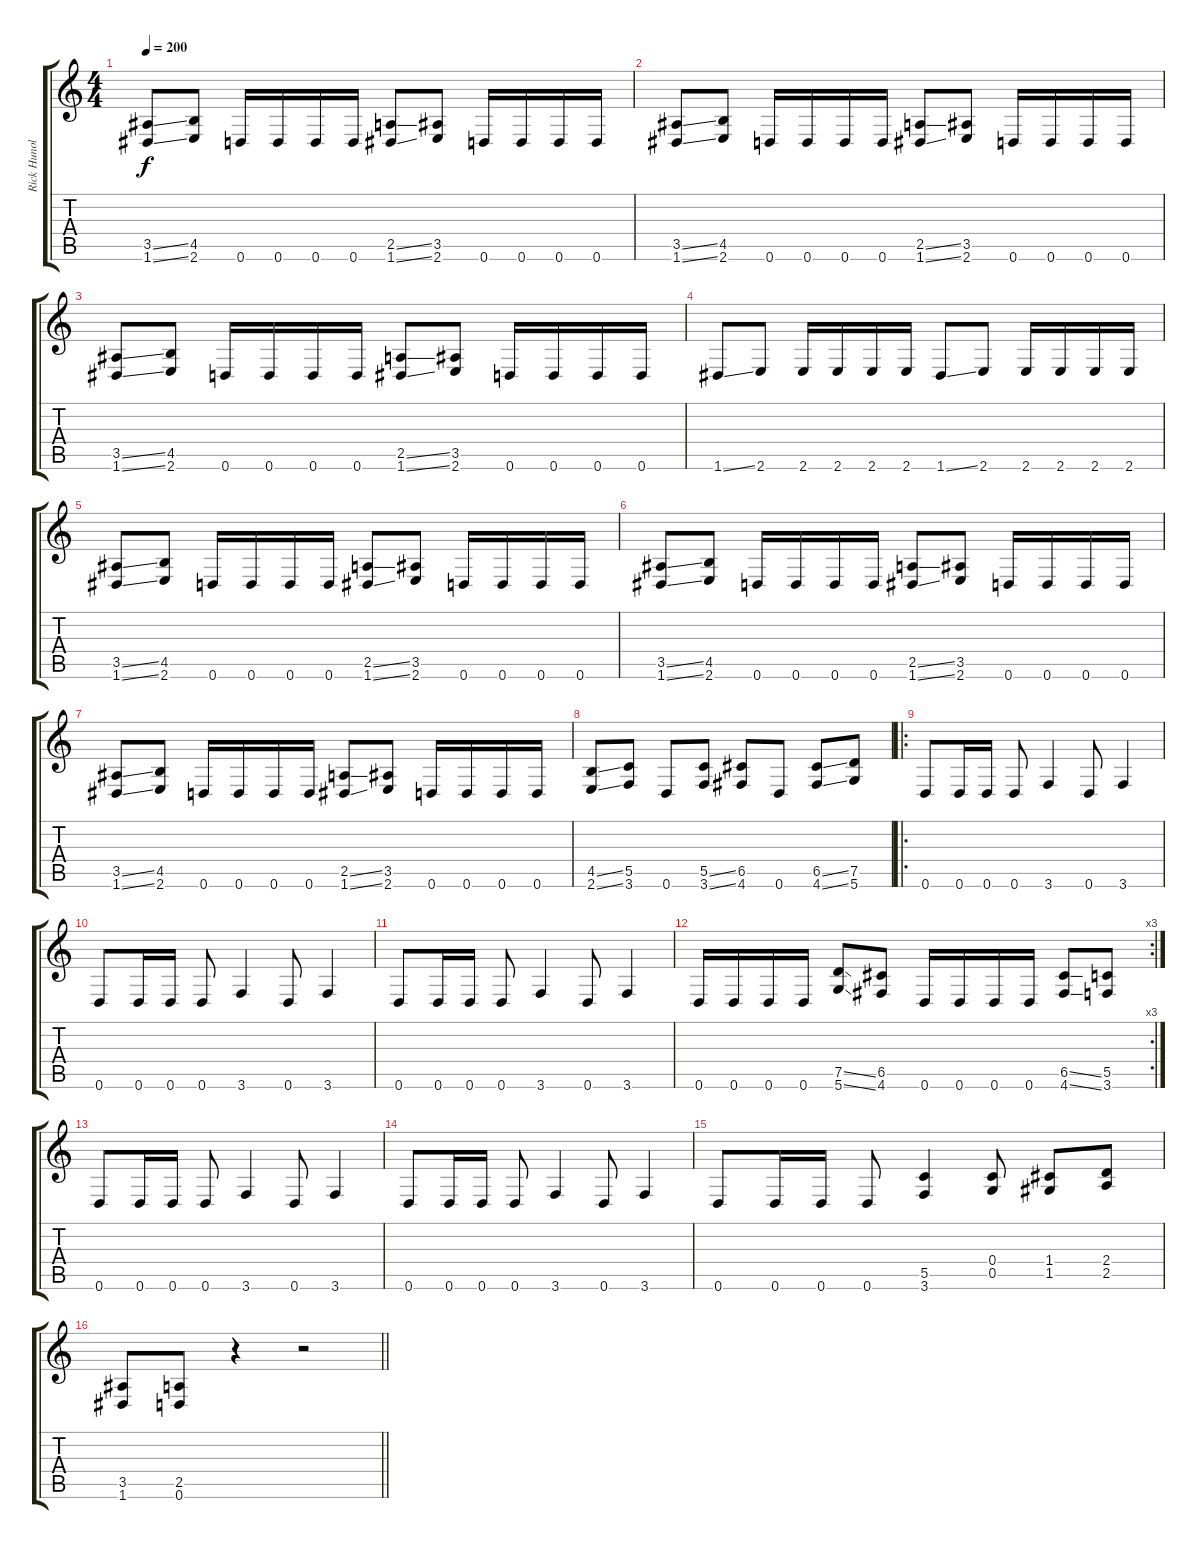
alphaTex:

\track ("Rick Hunolt" "Rick Hunol") {instrument distortionguitar}
\staff {score tabs}
\tuning (D4 A3 F3 C3 G2 D2) {hide}
\ts (4 4)
\tempo 200
\clef g2
\ks c
(3.5{ss} 1.6{ss}).8{dy f} (4.5 2.6).8 0.6.16 0.6.16 0.6.16 0.6.16 (2.5{ss} 1.6{ss}).8 (3.5 2.6).8 0.6.16 0.6.16 0.6.16 0.6.16 |
(3.5{ss} 1.6{ss}).8 (4.5 2.6).8 0.6.16 0.6.16 0.6.16 0.6.16 (2.5{ss} 1.6{ss}).8 (3.5 2.6).8 0.6.16 0.6.16 0.6.16 0.6.16 |
(3.5{ss} 1.6{ss}).8 (4.5 2.6).8 0.6.16 0.6.16 0.6.16 0.6.16 (2.5{ss} 1.6{ss}).8 (3.5 2.6).8 0.6.16 0.6.16 0.6.16 0.6.16 |
1.6{ss}.8 2.6.8 2.6.16 2.6.16 2.6.16 2.6.16 1.6{ss}.8 2.6.8 2.6.16 2.6.16 2.6.16 2.6.16 |
(3.5{ss} 1.6{ss}).8 (4.5 2.6).8 0.6.16 0.6.16 0.6.16 0.6.16 (2.5{ss} 1.6{ss}).8 (3.5 2.6).8 0.6.16 0.6.16 0.6.16 0.6.16 |
(3.5{ss} 1.6{ss}).8 (4.5 2.6).8 0.6.16 0.6.16 0.6.16 0.6.16 (2.5{ss} 1.6{ss}).8 (3.5 2.6).8 0.6.16 0.6.16 0.6.16 0.6.16 |
(3.5{ss} 1.6{ss}).8 (4.5 2.6).8 0.6.16 0.6.16 0.6.16 0.6.16 (2.5{ss} 1.6{ss}).8 (3.5 2.6).8 0.6.16 0.6.16 0.6.16 0.6.16 |
(4.5{ss} 2.6{ss}).8 (5.5 3.6).8 0.6.8 (5.5{ss} 3.6{ss}).8 (6.5 4.6).8 0.6.8 (6.5{ss} 4.6{ss}).8 (7.5 5.6).8 |
\ro
0.6.8 0.6.16 0.6.16 0.6.8 3.6.4 0.6.8 3.6.4 |
0.6.8 0.6.16 0.6.16 0.6.8 3.6.4 0.6.8 3.6.4 |
0.6.8 0.6.16 0.6.16 0.6.8 3.6.4 0.6.8 3.6.4 |
\rc 3
0.6.16 0.6.16 0.6.16 0.6.16 (7.5{ss} 5.6{ss}).8 (6.5 4.6).8 0.6.16 0.6.16 0.6.16 0.6.16 (6.5{ss} 4.6{ss}).8 (5.5 3.6).8 |
0.6.8 0.6.16 0.6.16 0.6.8 3.6.4 0.6.8 3.6.4 |
0.6.8 0.6.16 0.6.16 0.6.8 3.6.4 0.6.8 3.6.4 |
0.6.8 0.6.16 0.6.16 0.6.8 (5.5 3.6).4 (0.4 0.5).8 (1.4 1.5).8 (2.4 2.5).8 |
\barLineRight lightlight
(3.5 1.6).8 (2.5 0.6).8 r.4 r.2
